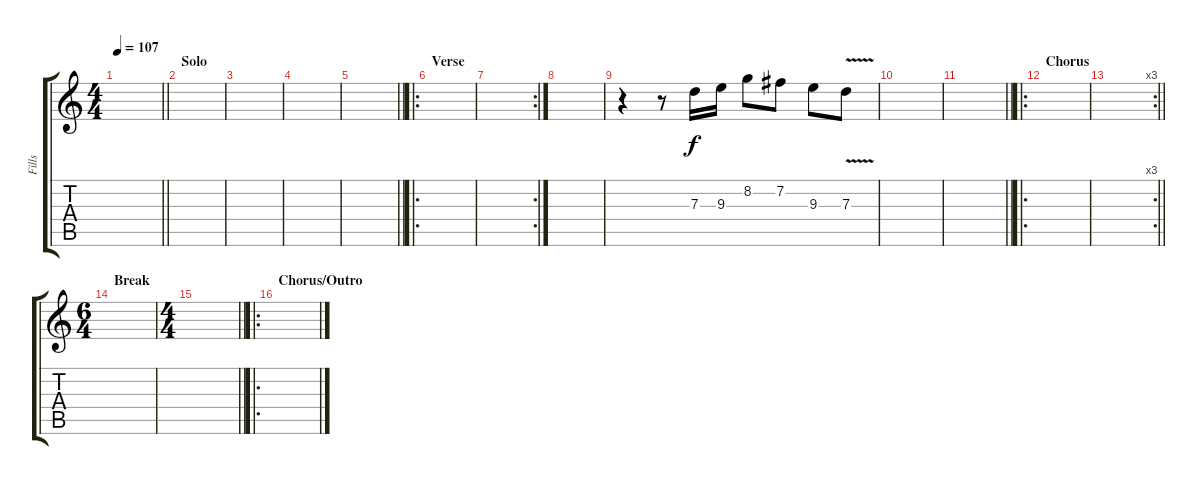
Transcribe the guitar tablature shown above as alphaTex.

\track ("Fills" "Fills") {instrument distortionguitar}
\staff {score tabs}
\tuning (E4 B3 G3 D3 A2 E2) {hide}
\ts (4 4)
\tempo 107
\clef g2
\barLineRight lightlight
\ks c
|
\section ("" "Solo")
|
|
|
\barLineRight lightlight
|
\ro
\section ("" "Verse")
|
\rc 2
|
|
r.4 r.8 7.3.16 9.3.16 8.2.8 7.2.8 9.3.8 7.3{v}.8 |
|
\barLineRight lightlight
|
\ro
\section ("" "Chorus")
|
\rc 3
\barLineRight lightlight
|
\ts (6 4)
\section ("" "Break")
|
\ts (4 4)
\barLineRight lightlight
|
\ro
\section ("" "Chorus/Outro")
